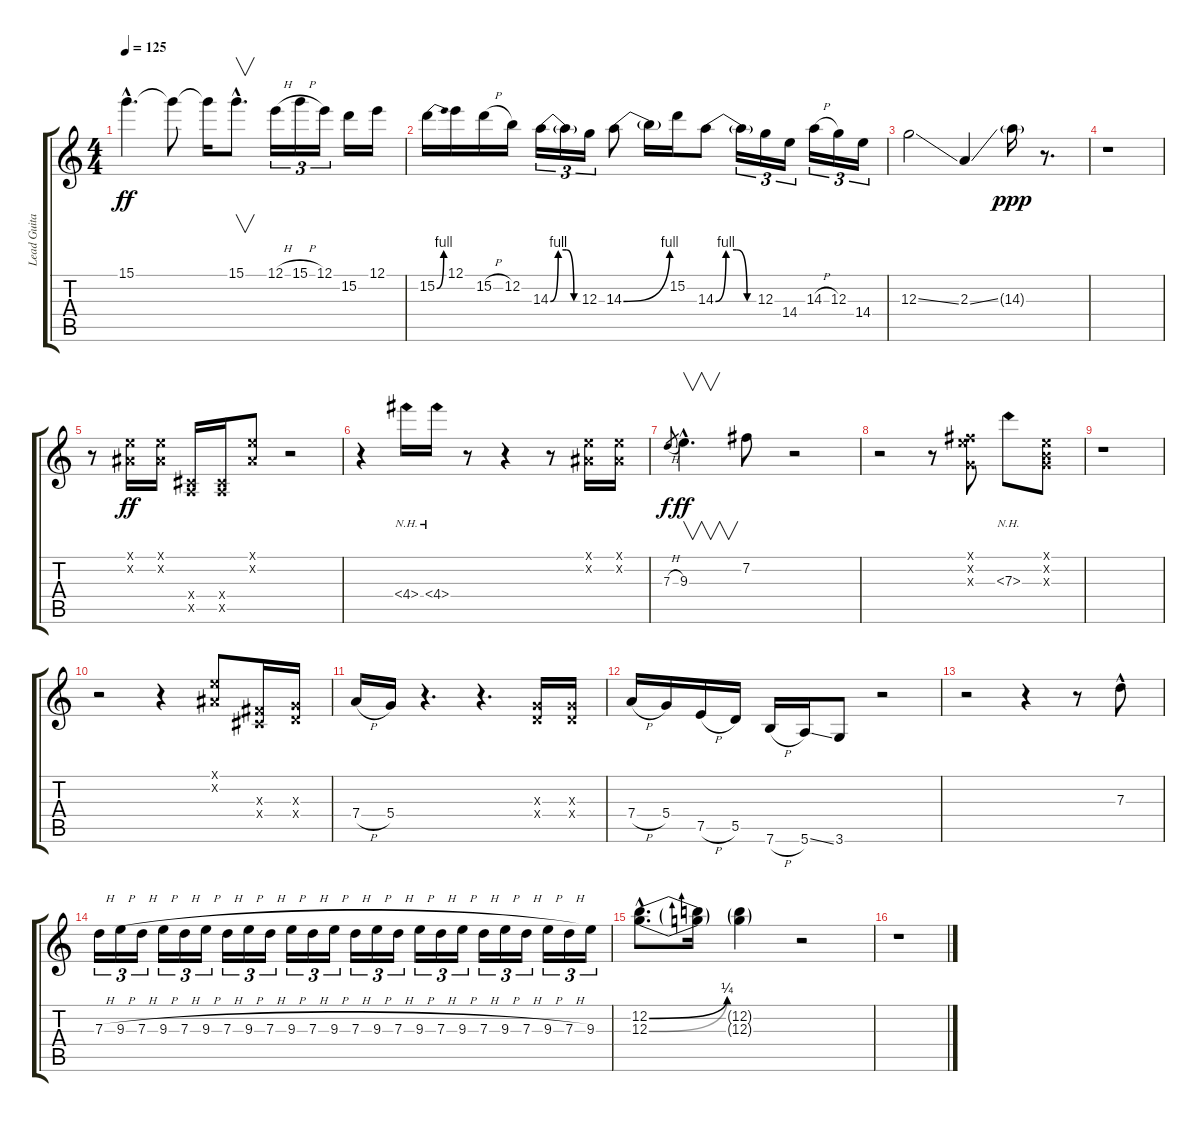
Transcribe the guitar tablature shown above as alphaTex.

\track ("Lead Guitar" "Lead Guita") {instrument distortionguitar}
\staff {score tabs}
\tuning (E4 B3 G3 D3 A2 E2) {hide}
\ts (4 4)
\tempo 125
\clef g2
\ks c
15.1{hac t}.4{d dy ff} 15.1{t}.8 15.1{t}.16 15.1{hac}.8{v d} 12.1{h}.16{tu (3 2)} 15.1{h}.16{tu (3 2)} 12.1.16{tu (3 2)} 15.2.16 12.1.16 |
15.2{be (bend 0 0 60 4)}.16 12.1.16 15.2{h}.16 12.2.16 14.3{be (custom 0 0 15 4 30 4 45 0 60 0)}.16{tu (3 2)} 14.3{t}.16{tu (3 2)} 12.3.16{tu (3 2)} 14.3{be (bend 0 0 60 4)}.8 14.3{t}.16 15.2.16 14.3{be (custom 0 0 15 4 30 4 45 0 60 0)}.8 14.3{t}.16{tu (3 2)} 12.3.16{tu (3 2)} 14.4.16{tu (3 2)} 14.3{h}.16{tu (3 2)} 12.3.16{tu (3 2)} 14.4.16{tu (3 2)} |
12.3{ss}.2 2.3{ss}.4 14.3{g}.16{dy ppp} r.8{d} |
r.1 |
r.8 (0.1{x} -1.2{x}).16{dy ff} (0.1{x} -1.2{x}).16 (-1.4{x} 0.5{x}).16 (-1.4{x} 0.5{x}).16 (0.1{x} -1.2{x}).8 r.2 |
r.4 4.4{nh}.16 4.4{nh}.16 r.8 r.4 r.8 (0.1{x} -1.2{x}).16 (0.1{x} -1.2{x}).16 |
7.3{h}.8{gr dy f} 9.3{hac}.4{v d dy ff} 7.2.8 r.2 |
r.2 r.8 (0.1{x} 7.2{x} 0.3{x}).8 7.3{nh}.8 (0.1{x} 0.2{x} 0.3{x}).8 |
r.1 |
r.2 r.4 (0.1{x} -1.2{x}).8 (-1.3{x} -1.4{x}).16 (0.3{x} 0.4{x}).16 |
7.4{h}.16 5.4.16 r.4{d} r.4{d} (0.3{x} 0.4{x}).16 (0.3{x} 0.4{x}).16 |
7.4{h}.16 5.4.16 7.5{h}.16 5.5.16 7.6{h}.16 5.6{ss}.16 3.6.8 r.2 |
r.2 r.4 r.8 7.3{hac}.8 |
7.3{h}.16{tu (3 2)} 9.3{h}.16{tu (3 2)} 7.3{h}.16{tu (3 2)} 9.3{h}.16{tu (3 2)} 7.3{h}.16{tu (3 2)} 9.3{h}.16{tu (3 2)} 7.3{h}.16{tu (3 2)} 9.3{h}.16{tu (3 2)} 7.3{h}.16{tu (3 2)} 9.3{h}.16{tu (3 2)} 7.3{h}.16{tu (3 2)} 9.3{h}.16{tu (3 2)} 7.3{h}.16{tu (3 2)} 9.3{h}.16{tu (3 2)} 7.3{h}.16{tu (3 2)} 9.3{h}.16{tu (3 2)} 7.3{h}.16{tu (3 2)} 9.3{h}.16{tu (3 2)} 7.3{h}.16{tu (3 2)} 9.3{h}.16{tu (3 2)} 7.3{h}.16{tu (3 2)} 9.3{h}.16{tu (3 2)} 7.3{h}.16{tu (3 2)} 9.3.16{tu (3 2)} |
(12.2{be (bend 0 0 60 1) hac} 12.3{be (bend 0 0 60 1) hac}).8{d} (12.2{t} 12.3{t}).16 (12.2{g} 12.3{g}).4 r.2 |
r.1
